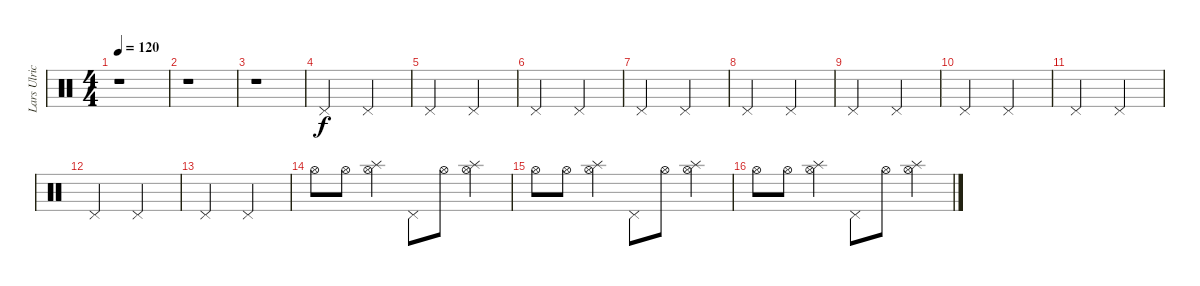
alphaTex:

\track ("Lars Ulrich" "Lars Ulric") {instrument percussion}
\staff {score}
\articulation defaults
\ts (4 4)
\tempo 120
\clef neutral
\ks c
r.1{dy f} |
r.1 |
r.1 |
"Pedal Hi-Hat (hit)".2{volume 0} "Pedal Hi-Hat (hit)".2{volume 6} |
"Pedal Hi-Hat (hit)".2 "Pedal Hi-Hat (hit)".2 |
"Pedal Hi-Hat (hit)".2{volume 12} "Pedal Hi-Hat (hit)".2 |
"Pedal Hi-Hat (hit)".2 "Pedal Hi-Hat (hit)".2 |
"Pedal Hi-Hat (hit)".2 "Pedal Hi-Hat (hit)".2 |
"Pedal Hi-Hat (hit)".2 "Pedal Hi-Hat (hit)".2 |
"Pedal Hi-Hat (hit)".2 "Pedal Hi-Hat (hit)".2 |
"Pedal Hi-Hat (hit)".2 "Pedal Hi-Hat (hit)".2 |
"Pedal Hi-Hat (hit)".2 "Pedal Hi-Hat (hit)".2 |
"Pedal Hi-Hat (hit)".2 "Pedal Hi-Hat (hit)".2 |
"Hi-Hat (open)".8 "Hi-Hat (open)".8 ("Splash (hit)" "Hi-Hat (open)").4 "Pedal Hi-Hat (hit)".8 "Hi-Hat (open)".8 ("Splash (hit)" "Hi-Hat (open)").4 |
"Hi-Hat (open)".8 "Hi-Hat (open)".8 ("Splash (hit)" "Hi-Hat (open)").4 "Pedal Hi-Hat (hit)".8 "Hi-Hat (open)".8 ("Splash (hit)" "Hi-Hat (open)").4 |
"Hi-Hat (open)".8 "Hi-Hat (open)".8 ("Splash (hit)" "Hi-Hat (open)").4 "Pedal Hi-Hat (hit)".8 "Hi-Hat (open)".8 ("Splash (hit)" "Hi-Hat (open)").4
